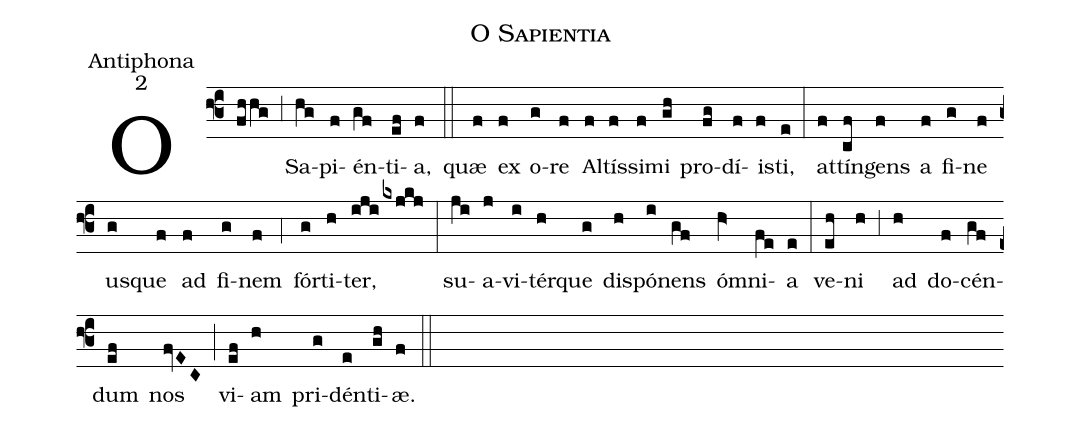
name:O Sapientia;
office-part:Antiphona;
mode:2;
%%
(f3) O(fhhg) (,3) Sa(hg)pi(f)én(gf)ti(ef)a,(f) (::)
quæ(f) ex(f) o(g)re(f) Al(f)tís(f)si(f)mi(gh) pro(fg)dí(f)is(f)ti,(e) (:)
at(f)tín(cf)gens(f) a(f) fi(g)ne(f) us(g)que(f) ad(f) fi(g)nem(f) (,4) fór(g)ti(h)ter,(iji/kxjkj) (:)
su(ji)a(j)vi(i)té(h)rque(g) di(h)spó(i)nens(gf) ó(hV>)mni(fe)a(e) (:)
ve(eh)ni(h) (,3) ad(h) do(f)cén(gf)dum(ef) nos(fvEC) (;) vi(ef)am(h) pri(g)dén(e)ti(gh)æ.(f) (::)
